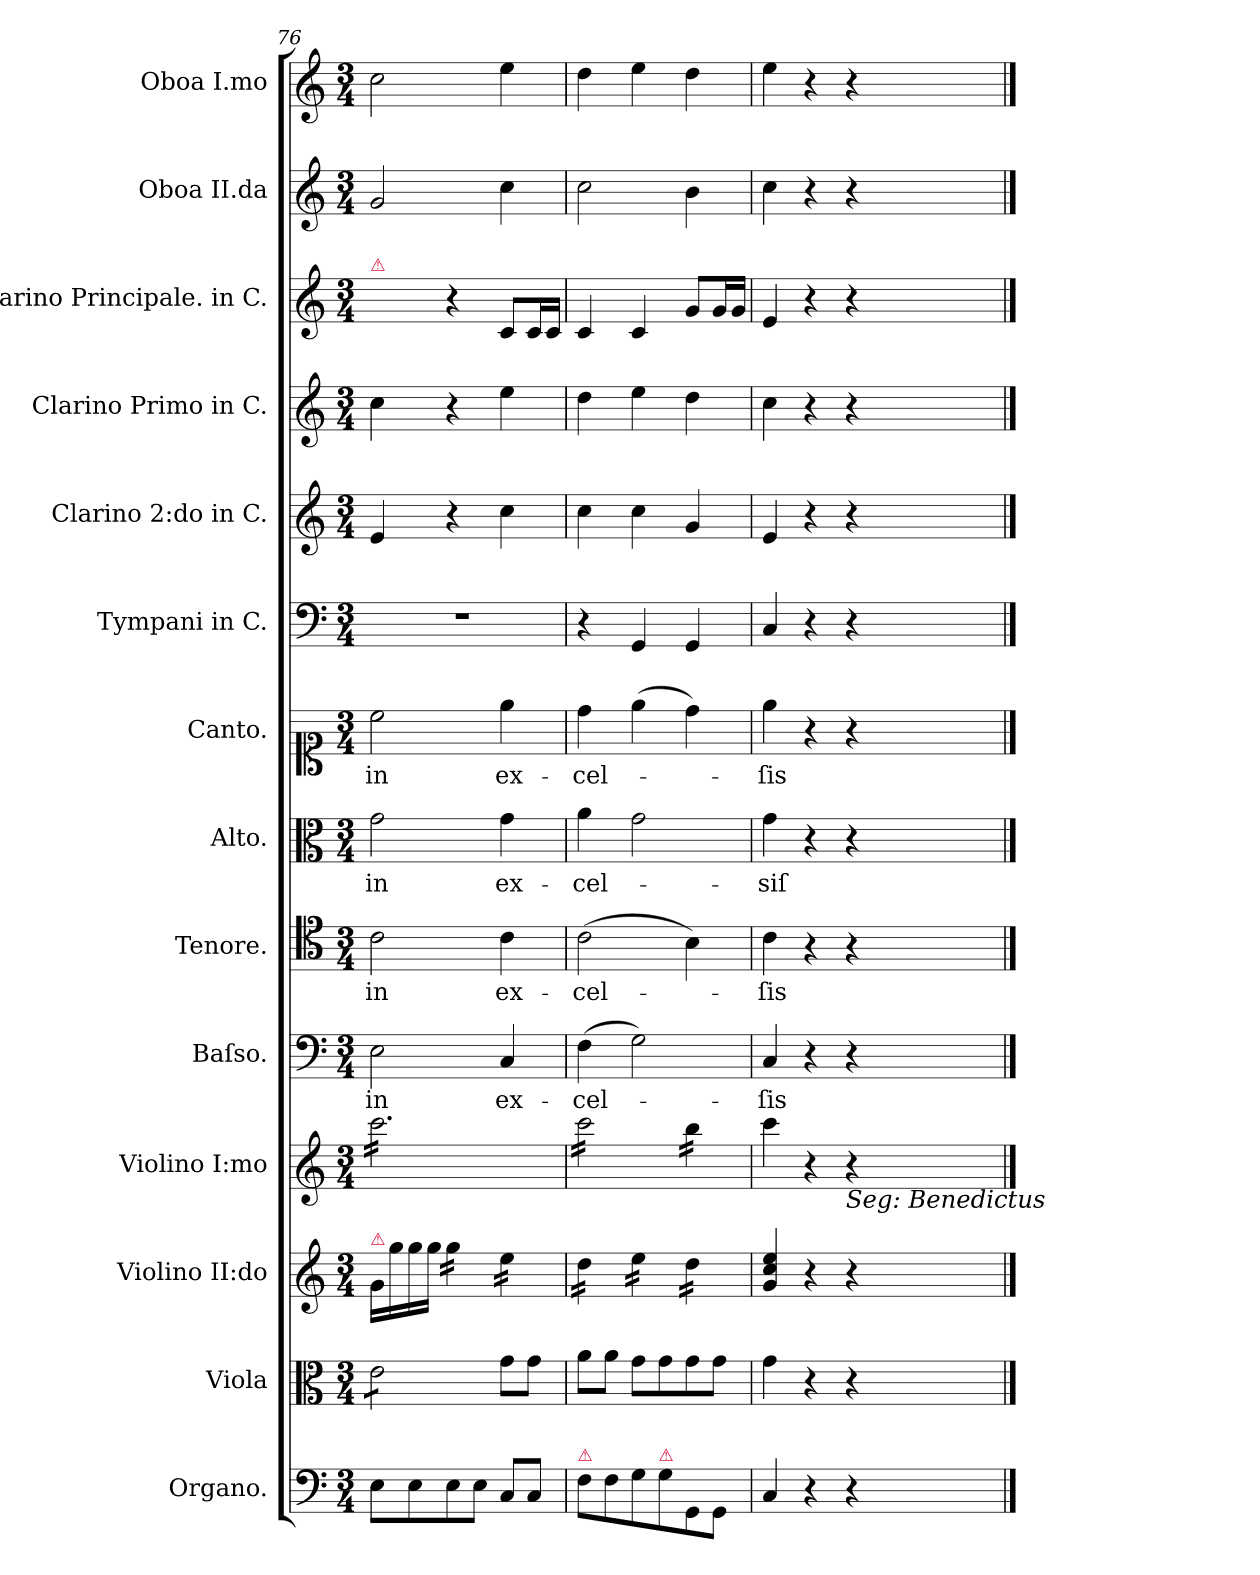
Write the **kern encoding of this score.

**kern	**kern	**kern	**kern	**kern	**text	**kern	**text	**kern	**text	**kern	**text	**kern	**kern	**kern	**kern	**kern	**kern
*part14	*part13	*part12	*part11	*part10	*part10	*part9	*part9	*part8	*part8	*part7	*part7	*part6	*part5	*part4	*part3	*part2	*part1
*staff14	*staff13	*staff12	*staff11	*staff10	*staff10	*staff9	*staff9	*staff8	*staff8	*staff7	*staff7	*staff6	*staff5	*staff4	*staff3	*staff2	*staff1
*I"Organo.	*I"Viola	*I"Violino II:do	*I"Violino I:mo	*I"Baſso.	*	*I"Tenore.	*	*I"Alto.	*	*I"Canto.	*	*I"Tympani in C.	*I"Clarino 2:do in C.	*I"Clarino Primo in C.	*I"Clarino Principale. in C.	*I"Oboa II.da	*I"Oboa I.mo
*I'org	*I'vla	*I'vl II	*I'vl I	*I'B	*	*I'T	*	*I'A	*	*I'S	*	*I'timp	*I'clno II in C	*I'clno I in C	*I'clno princ	*I'ob II	*I'ob I
*clefF4	*clefC3	*clefG2	*clefG2	*clefF4	*	*clefC4	*	*clefC3	*	*clefC1	*	*clefF4	*clefG2	*clefG2	*clefG2	*clefG2	*clefG2
*k[]	*k[]	*k[]	*k[]	*k[]	*	*k[]	*	*k[]	*	*k[]	*	*k[]	*k[]	*k[]	*k[]	*k[]	*k[]
*M3/4	*M3/4	*M3/4	*M3/4	*M3/4	*	*M3/4	*	*M3/4	*	*M3/4	*	*M3/4	*M3/4	*M3/4	*M3/4	*M3/4	*M3/4
=76	=76	=76	=76	=76	=76	=76	=76	=76	=76	=76	=76	=76	=76	=76	=76	=76	=76
!	!	!	!	!	!	!	!	!	!	!	!	!	!	!	!LO:TX:a:color=crimson:t=⚠	!	!
!	!	!LO:TX:a:color=crimson:t=⚠	!	!	!	!	!	!	!	!	!	!	!	!	!	!	!
*	*tremolo	*	*	*	*	*	*	*	*	*	*	*	*	*	*	*	*
*	*	*	*tremolo	*	*	*	*	*	*	*	*	*	*	*	*	*	*
8E\L	8e\L	16g/LL	16ccc\LL	2E\	in	2c\	in	2g\	in	2cc\	in	2.r	4e/	4cc\	4e/yy	2g/	2cc\
.	.	16gg\	16ccc\	.	.	.	.	.	.	.	.	.	.	.	.	.	.
8E\	8e\	16gg\	16ccc\	.	.	.	.	.	.	.	.	.	.	.	.	.	.
.	.	16gg\JJ	16ccc\	.	.	.	.	.	.	.	.	.	.	.	.	.	.
*	*	*tremolo	*	*	*	*	*	*	*	*	*	*	*	*	*	*	*
8E\	8e\	16gg\LL	16ccc\	.	.	.	.	.	.	.	.	.	4r	4r	4r	.	.
.	.	16gg\	16ccc\	.	.	.	.	.	.	.	.	.	.	.	.	.	.
8E\J	8e\J	16gg\	16ccc\	.	.	.	.	.	.	.	.	.	.	.	.	.	.
*	*Xtremolo	*	*	*	*	*	*	*	*	*	*	*	*	*	*	*	*
.	.	16gg\JJ	16ccc\	.	.	.	.	.	.	.	.	.	.	.	.	.	.
8C/L	8g\L	16ee\LL	16ccc\	4C/	ex-	4c\	ex-	4g\	ex-	4ee\	ex-	.	4cc\	4ee\	8c/L	4cc\	4ee\
.	.	16ee\	16ccc\	.	.	.	.	.	.	.	.	.	.	.	.	.	.
8C/J	8g\J	16ee\	16ccc\	.	.	.	.	.	.	.	.	.	.	.	16c/L	.	.
.	.	16ee\JJ	16ccc\JJ	.	.	.	.	.	.	.	.	.	.	.	16c/JJ	.	.
=77	=77	=77	=77	=77	=77	=77	=77	=77	=77	=77	=77	=77	=77	=77	=77	=77	=77
!LO:TX:a:color=crimson:t=⚠	!	!	!	!	!	!	!	!	!	!	!	!	!	!	!	!	!
8F\L	8a\L	16dd\LL	16ccc\LL	(>4F\	-cel-	(>2c\	-cel-	4a\	-cel-	4dd\	-cel-	4r	4cc\	4dd\	4c/	2cc\	4dd\
.	.	16dd\	16ccc\	.	.	.	.	.	.	.	.	.	.	.	.	.	.
8F\	8a\J	16dd\	16ccc\	.	.	.	.	.	.	.	.	.	.	.	.	.	.
.	.	16dd\JJ	16ccc\	.	.	.	.	.	.	.	.	.	.	.	.	.	.
8G\	8g\L	16ee\LL	16ccc\	2G\)	.	.	.	2g\	.	(>4ee\	.	4GG/	4cc\	4ee\	4c/	.	4ee\
.	.	16ee\	16ccc\	.	.	.	.	.	.	.	.	.	.	.	.	.	.
!LO:TX:a:color=crimson:t=⚠	!	!	!	!	!	!	!	!	!	!	!	!	!	!	!	!	!
8G\	8g\	16ee\	16ccc\	.	.	.	.	.	.	.	.	.	.	.	.	.	.
.	.	16ee\JJ	16ccc\JJ	.	.	.	.	.	.	.	.	.	.	.	.	.	.
8GG/	8g\	16dd\LL	16bb\LL	.	.	4B\)	.	.	.	4dd\)	.	4GG/	4g/	4dd\	8g/L	4b\	4dd\
.	.	16dd\	16bb\	.	.	.	.	.	.	.	.	.	.	.	.	.	.
8GG/J	8g\J	16dd\	16bb\	.	.	.	.	.	.	.	.	.	.	.	16g/L	.	.
.	.	16dd\JJ	16bb\JJ	.	.	.	.	.	.	.	.	.	.	.	16g/JJ	.	.
*	*	*	*Xtremolo	*	*	*	*	*	*	*	*	*	*	*	*	*	*
*	*	*Xtremolo	*	*	*	*	*	*	*	*	*	*	*	*	*	*	*
=78	=78	=78	=78	=78	=78	=78	=78	=78	=78	=78	=78	=78	=78	=78	=78	=78	=78
4C/	4g\	4g/ 4cc/ 4ee/	4ccc\	4C/	-ſis	4c\	-ſis	4g\	-siſ	4ee\	-ſis	4C/	4e/	4cc\	4e/	4cc\	4ee\
4r	4r	4r	4r	4r	.	4r	.	4r	.	4r	.	4r	4r	4r	4r	4r	4r
!	!	!	!LO:TX:b:i:t=Seg&colon; Benedictus	!	!	!	!	!	!	!	!	!	!	!	!	!	!
4r	4r	4r	4r	4r	.	4r	.	4r	.	4r	.	4r	4r	4r	4r	4r	4r
==	==	==	==	==	==	==	==	==	==	==	==	==	==	==	==	==	==
*-	*-	*-	*-	*-	*-	*-	*-	*-	*-	*-	*-	*-	*-	*-	*-	*-	*-
